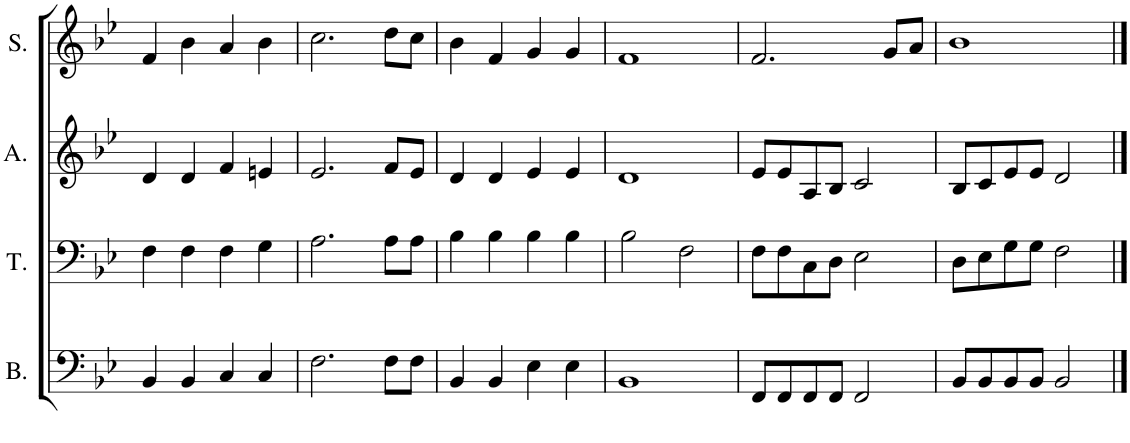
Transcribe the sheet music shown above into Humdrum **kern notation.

**kern	**kern	**kern	**kern
*part4	*part3	*part2	*part1
*staff4	*staff3	*staff2	*staff1
*I"Bass	*I"Tenor	*I"Alto	*I"Soprano
*I'B.	*I'T.	*I'A.	*I'S.
!!LO:PB:g=z
*clefF4	*clefF4	*clefG2	*clefG2
*k[b-e-]	*k[b-e-]	*k[b-e-]	*k[b-e-]
*M4/4	*M4/4	*M4/4	*M4/4
=12	=12	=12	=12
4BB-/	4F\	4d/	4f/
4BB-/	4F\	4d/	4b-\
4C/	4F\	4f/	4a/
4C/	4G\	4en/	4b-\
=13	=13	=13	=13
2.F\	2.A\	2.e-/	2.cc\
8F\L	8A\L	8f/L	8dd\L
8F\J	8A\J	8e-/J	8cc\J
=14	=14	=14	=14
4BB-/	4B-\	4d/	4b-\
4BB-/	4B-\	4d/	4f/
4E-\	4B-\	4e-/	4g/
4E-\	4B-\	4e-/	4g/
=15	=15	=15	=15
1BB-	2B-\	1d	1f
.	2F\	.	.
=16	=16	=16	=16
8FF/L	8F\L	8e-/L	2.f/
8FF/	8F\	8e-/	.
8FF/	8C\	8A/	.
8FF/J	8D\J	8B-/J	.
2FF/	2E-\	2c/	.
.	.	.	8g/L
.	.	.	8a/J
=17	=17	=17	=17
8BB-/L	8D\L	8B-/L	1b-
8BB-/	8E-\	8c/	.
8BB-/	8G\	8e-/	.
8BB-/J	8G\J	8e-/J	.
2BB-/	2F\	2d/	.
==	==	==	==
*-	*-	*-	*-
